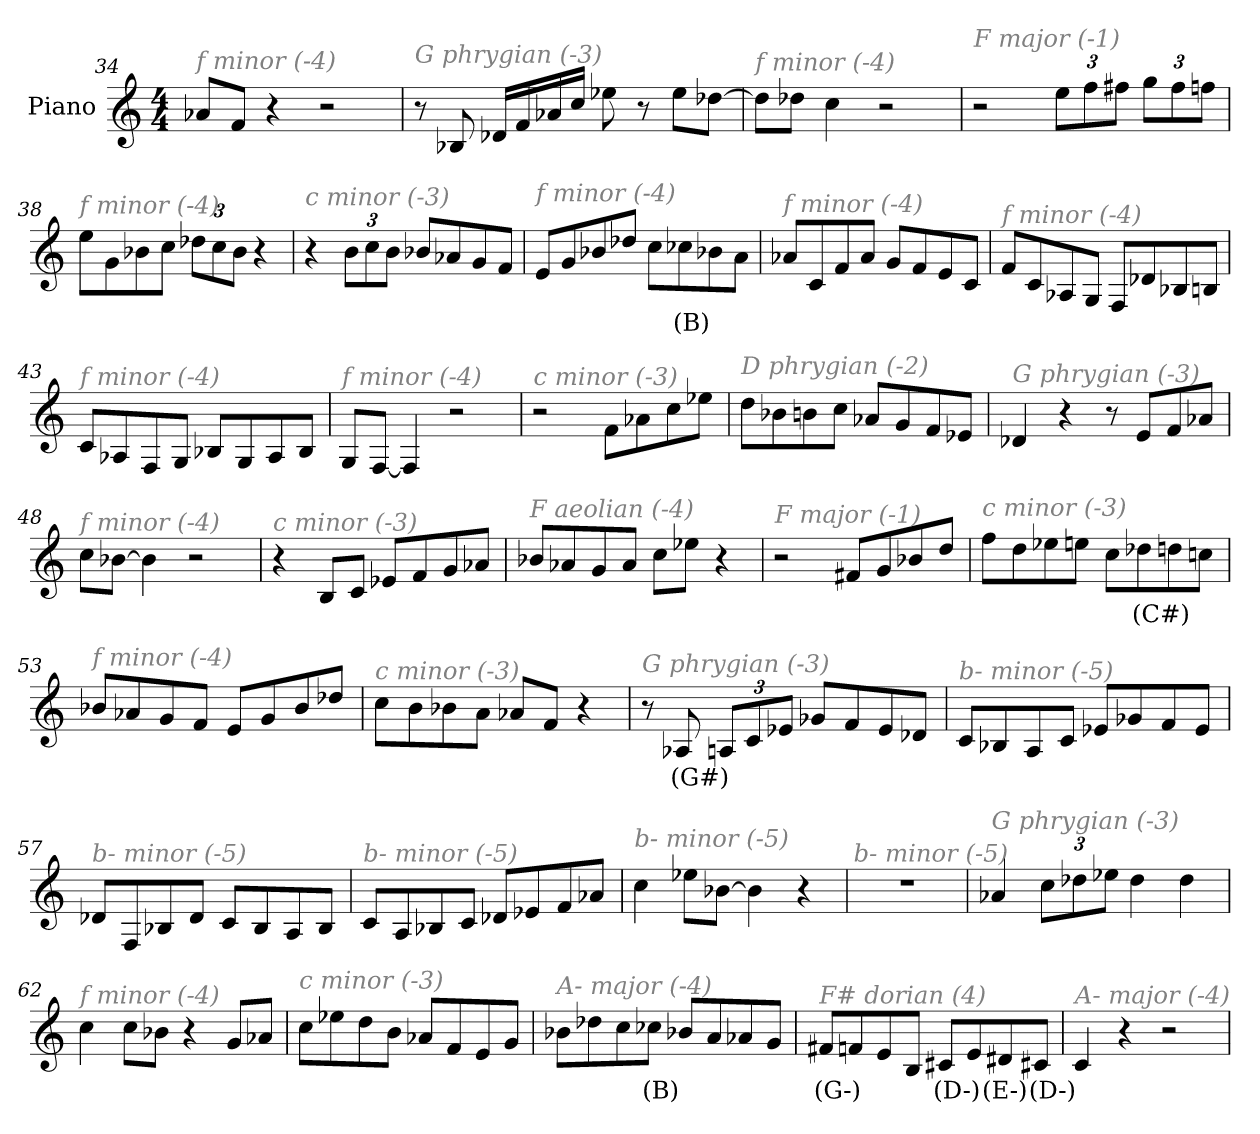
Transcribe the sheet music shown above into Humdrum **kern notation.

**kern	**text
*part1	*part1
*staff1	*staff1
*I"Piano	*
*I'Pno	*
*clefG2	*
*k[]	*
*M4/4	*
=34	=34
!LO:TX:i:color=#808080:t=f minor (-4)	!
8a-X/L	.
8f/J	.
4r	.
2r	.
=35	=35
!LO:TX:i:color=#808080:t=G phrygian (-3)	!
8r	.
8B-X/	.
16d-X/LL	.
16f/	.
16a-X/	.
16cc/JJ	.
8ee-X\	.
8r	.
8ee-\L	.
[8dd-X\J	.
!!LO:LB:g=z
=36	=36
!LO:TX:i:color=#808080:t=f minor (-4)	!
8dd-\L]	.
8dd-X\J	.
4cc\	.
2r	.
=37	=37
!LO:TX:i:color=#808080:t=F major (-1)	!
2r	.
*Xbrackettup	*
12ee\L	.
12ff\	.
12ff#X\J	.
12gg\L	.
12ff#\	.
12ffn\J	.
=38	=38
!LO:TX:i:color=#808080:t=f minor (-4)	!
8ee\L	.
8g\	.
8b-X\	.
8cc\J	.
12dd-X\L	.
12cc\	.
12b-\J	.
4r	.
=39	=39
!LO:TX:i:color=#808080:t=c minor (-3)	!
4r	.
12b\L	.
12cc\	.
12b\J	.
8b-X/L	.
8a-X/	.
8g/	.
8f/J	.
!!LO:LB:g=z
=40	=40
!LO:TX:i:color=#808080:t=f minor (-4)	!
8e/L	.
8g/	.
8b-X/	.
8dd-X/J	.
8cc\L	.
8cc-Xi\	(B)
8b-X\	.
8a\J	.
=41	=41
!LO:TX:i:color=#808080:t=f minor (-4)	!
8a-X/L	.
8c/	.
8f/	.
8a-/J	.
8g/L	.
8f/	.
8e/	.
8c/J	.
=42	=42
!LO:TX:i:color=#808080:t=f minor (-4)	!
8f/L	.
8c/	.
8A-X/	.
8G/J	.
8F/L	.
8d-X/	.
8B-X/	.
8Bn/J	.
=43	=43
!LO:TX:i:color=#808080:t=f minor (-4)	!
8c/L	.
8A-X/	.
8F/	.
8G/J	.
8B-X/L	.
8G/	.
8A-/	.
8B-/J	.
!!LO:PB:g=z
=44	=44
!LO:TX:i:color=#808080:t=f minor (-4)	!
8G/L	.
[8F/J	.
4F/]	.
2r	.
=45	=45
!LO:TX:i:color=#808080:t=c minor (-3)	!
2r	.
8f\L	.
8a-X\	.
8cc\	.
8ee-X\J	.
=46	=46
!LO:TX:i:color=#808080:t=D phrygian (-2)	!
8dd\L	.
8b-X\	.
8bn\	.
8cc\J	.
8a-X/L	.
8g/	.
8f/	.
8e-X/J	.
=47	=47
!LO:TX:i:color=#808080:t=G phrygian (-3)	!
4d-X/	.
4r	.
8r	.
8e/L	.
8f/	.
8a-X/J	.
=48	=48
!LO:TX:i:color=#808080:t=f minor (-4)	!
8cc\L	.
[8b-X\J	.
4b-\]	.
2r	.
!!LO:LB:g=z
=49	=49
!LO:TX:i:color=#808080:t=c minor (-3)	!
4r	.
8B/L	.
8c/J	.
8e-X/L	.
8f/	.
8g/	.
8a-X/J	.
=50	=50
!LO:TX:i:color=#808080:t=F aeolian (-4)	!
8b-X/L	.
8a-X/	.
8g/	.
8a-/J	.
8cc\L	.
8ee-X\J	.
4r	.
=51	=51
!LO:TX:i:color=#808080:t=F major (-1)	!
2r	.
8f#X/L	.
8g/	.
8b-X/	.
8dd/J	.
=52	=52
!LO:TX:i:color=#808080:t=c minor (-3)	!
8ff\L	.
8dd\	.
8ee-X\	.
8een\J	.
8cc\L	.
8dd-Xi\	(C#)
8dd\	.
8ccn\J	.
!!LO:LB:g=z
=53	=53
!LO:TX:i:color=#808080:t=f minor (-4)	!
8b-X/L	.
8a-X/	.
8g/	.
8f/J	.
8e/L	.
8g/	.
8b-/	.
8dd-X/J	.
=54	=54
!LO:TX:i:color=#808080:t=c minor (-3)	!
8cc\L	.
8b\	.
8b-X\	.
8a\J	.
8a-X/L	.
8f/J	.
4r	.
=55	=55
!LO:TX:i:color=#808080:t=G phrygian (-3)	!
8r	.
8A-Xi/	(G#)
12A/L	.
12c/	.
12e-X/J	.
8g-X/L	.
8f/	.
8e-/	.
8d-X/J	.
=56	=56
!LO:TX:i:color=#808080:t=b- minor (-5)	!
8c/L	.
8B-X/	.
8A/	.
8c/J	.
8e-X/L	.
8g-X/	.
8f/	.
8e-/J	.
!!LO:LB:g=z
=57	=57
!LO:TX:i:color=#808080:t=b- minor (-5)	!
8d-X/L	.
8F/	.
8B-X/	.
8d-/J	.
8c/L	.
8B-/	.
8A/	.
8B-/J	.
=58	=58
!LO:TX:i:color=#808080:t=b- minor (-5)	!
8c/L	.
8A/	.
8B-X/	.
8c/J	.
8d-X/L	.
8e-X/	.
8f/	.
8a-X/J	.
=59	=59
!LO:TX:i:color=#808080:t=b- minor (-5)	!
4cc\	.
8ee-X\L	.
[8b-X\J	.
4b-\]	.
4r	.
=60	=60
!LO:TX:i:color=#808080:t=b- minor (-5)	!
1r	.
=61	=61
!LO:TX:i:color=#808080:t=G phrygian (-3)	!
4a-X/	.
12cc\L	.
12dd-X\	.
12ee-X\J	.
4dd-\	.
4dd-\	.
!!LO:LB:g=z
=62	=62
!LO:TX:i:color=#808080:t=f minor (-4)	!
4cc\	.
8cc\L	.
8b-X\J	.
4r	.
8g/L	.
8a-X/J	.
=63	=63
!LO:TX:i:color=#808080:t=c minor (-3)	!
8cc\L	.
8ee-X\	.
8dd\	.
8b\J	.
8a-X/L	.
8f/	.
8e/	.
8g/J	.
=64	=64
!LO:TX:i:color=#808080:t=A- major (-4)	!
8b-X\L	.
8dd-X\	.
8cc\	.
8cc-Xi\J	(B)
8b-X/L	.
8a/	.
8a-X/	.
8g/J	.
=65	=65
!LO:TX:i:color=#808080:t=F# dorian (4)	!
8f#Xi/L	(G-)
8f/	.
8e/	.
8B/J	.
8c#Xi/L	(D-)
8e/	.
8d#Xi/	(E-)
8c#Xi/J	(D-)
=66	=66
!LO:TX:i:color=#808080:t=A- major (-4)	!
4c/	.
4r	.
2r	.
=	=
*-	*-
